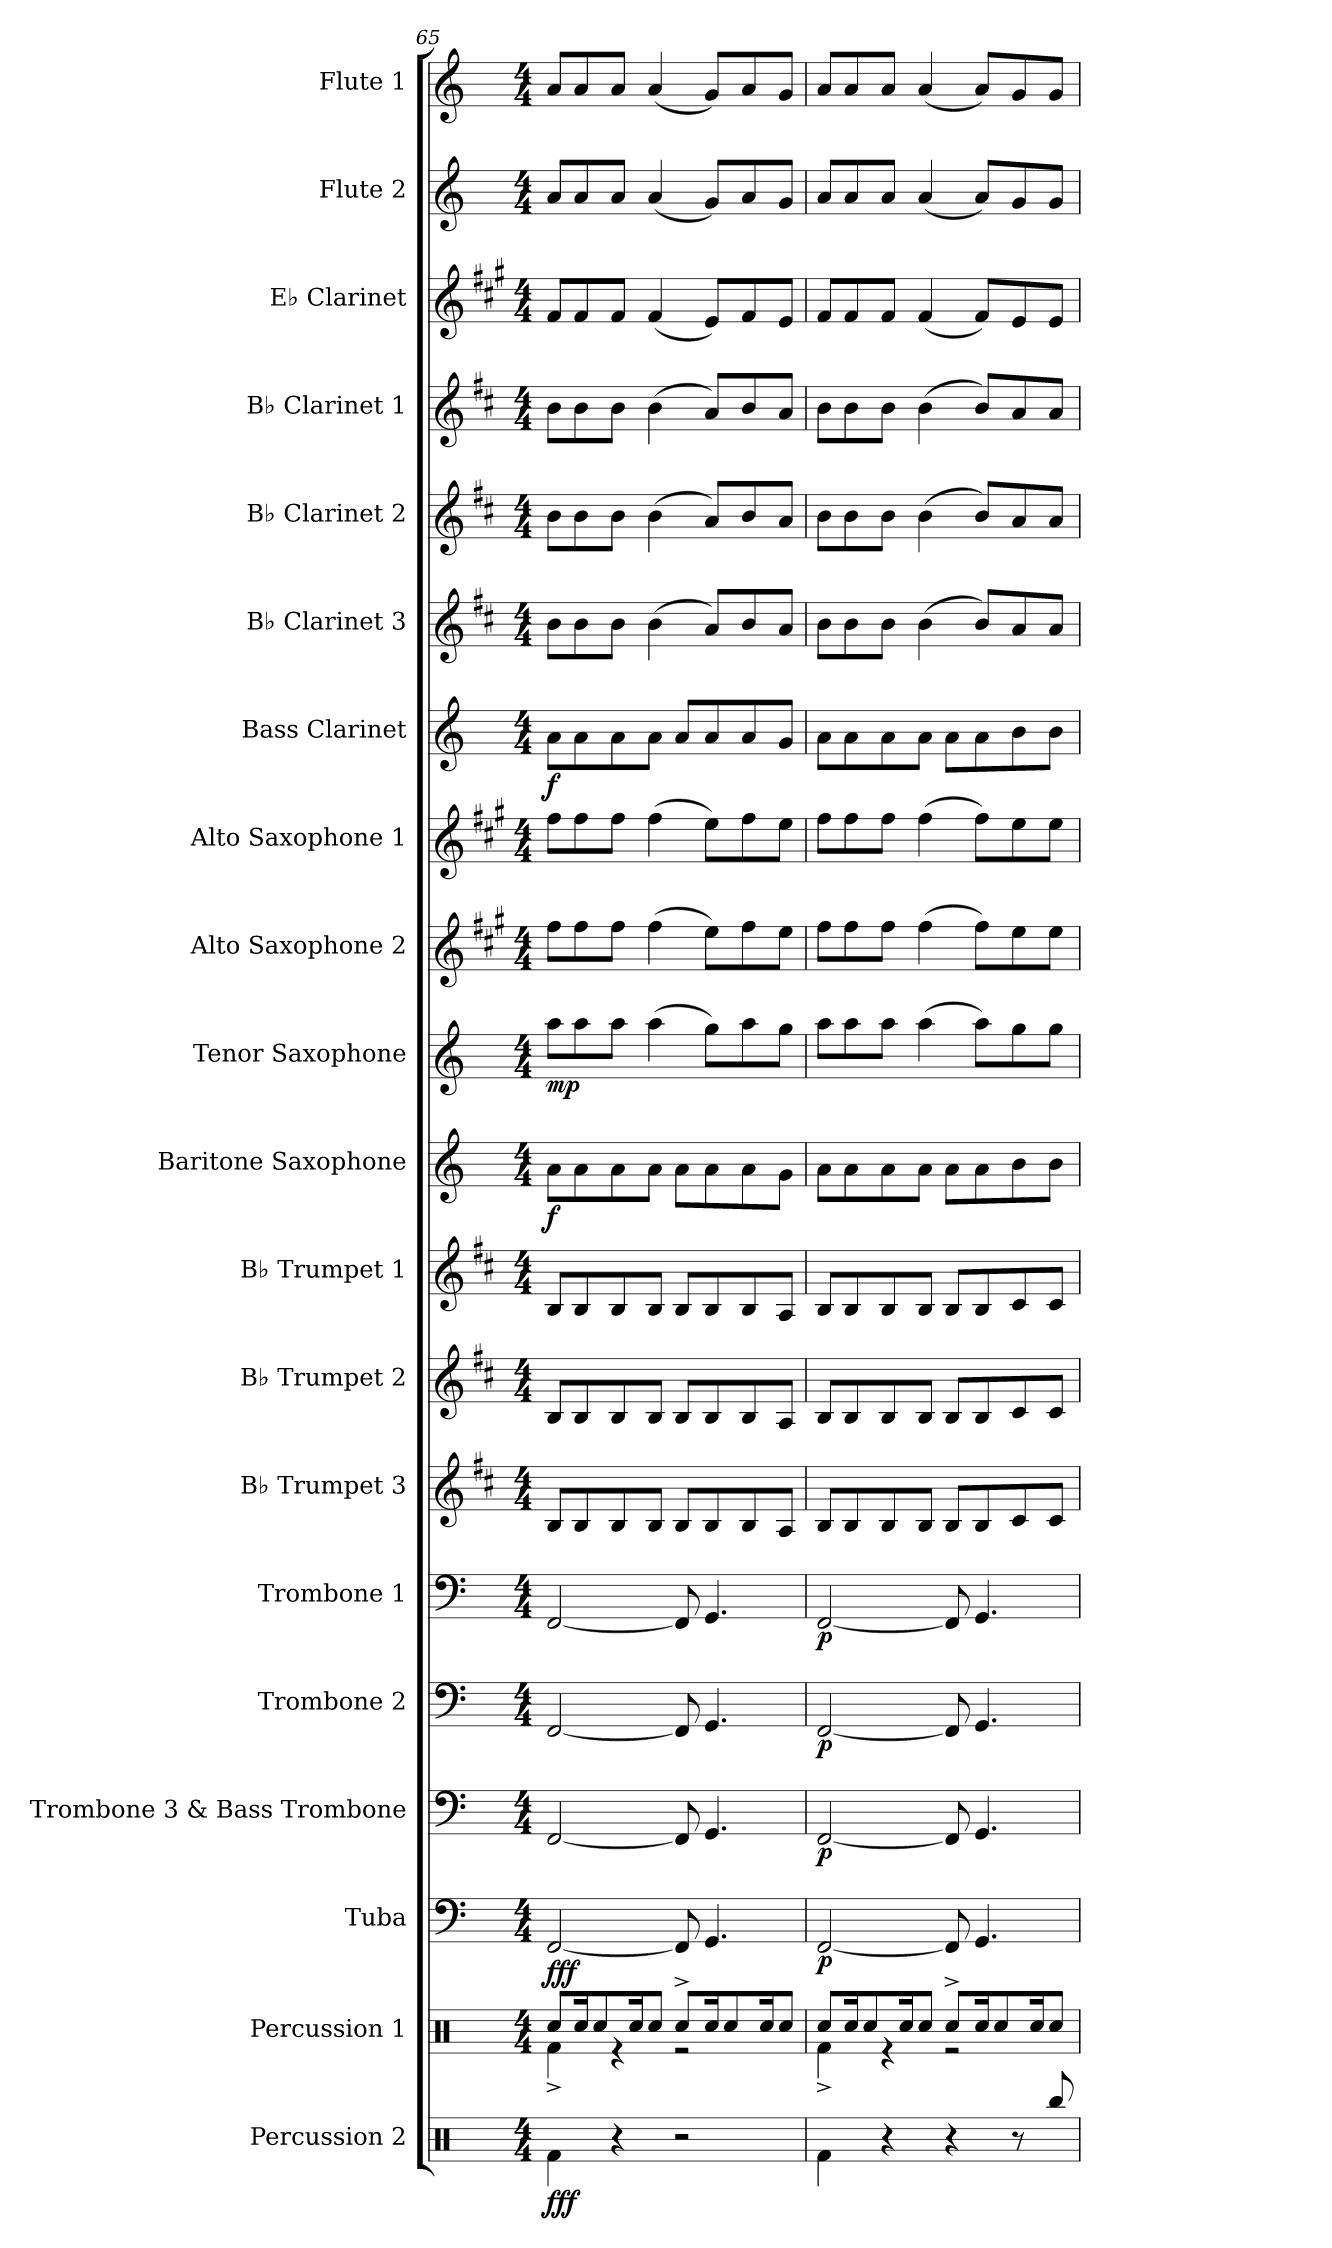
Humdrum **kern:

**kern	**dynam	**kern	**dynam	**kern	**dynam	**kern	**dynam	**kern	**dynam	**kern	**dynam	**kern	**kern	**kern	**kern	**dynam	**kern	**dynam	**kern	**kern	**kern	**dynam	**kern	**kern	**kern	**kern	**kern	**kern
*part20	*part20	*part19	*part19	*part18	*part18	*part17	*part17	*part16	*part16	*part15	*part15	*part14	*part13	*part12	*part11	*part11	*part10	*part10	*part9	*part8	*part7	*part7	*part6	*part5	*part4	*part3	*part2	*part1
*staff20	*staff20	*staff19	*staff19	*staff18	*staff18	*staff17	*staff17	*staff16	*staff16	*staff15	*staff15	*staff14	*staff13	*staff12	*staff11	*staff11	*staff10	*staff10	*staff9	*staff8	*staff7	*staff7	*staff6	*staff5	*staff4	*staff3	*staff2	*staff1
*I"Percussion 2	*	*I"Percussion 1	*	*I"Tuba	*	*I"Trombone 3 &amp; Bass Trombone	*	*I"Trombone 2	*	*I"Trombone 1	*	*I"B♭ Trumpet 3	*I"B♭ Trumpet 2	*I"B♭ Trumpet 1	*I"Baritone Saxophone	*	*I"Tenor Saxophone	*	*I"Alto Saxophone 2	*I"Alto Saxophone 1	*I"Bass Clarinet	*	*I"B♭ Clarinet 3	*I"B♭ Clarinet 2	*I"B♭ Clarinet 1	*I"E♭ Clarinet	*I"Flute 2	*I"Flute 1
*I'Perc. 2	*	*I'Perc. 1	*	*I'Tba.	*	*I'Tbn. 3 B. Tbn.	*	*I'Tbn. 2	*	*I'Tbn. 1	*	*I'B♭ Tpt. 3	*I'B♭ Tpt. 2	*I'B♭ Tpt. 1	*I'Bar. Sax.	*	*I'T. Sax.	*	*I'A. Sax. 2	*I'A. Sax. 1	*I'B. Cl.	*	*I'B♭ Cl. 3	*I'B♭ Cl. 2	*I'B♭ Cl. 1	*I'E♭ Cl.	*I'Fl. 2	*I'Fl. 1
*clefX	*	*clefX	*	*clefF4	*	*clefF4	*	*clefF4	*	*clefF4	*	*clefG2	*clefG2	*clefG2	*clefG2	*	*clefG2	*	*clefG2	*clefG2	*clefG2	*	*clefG2	*clefG2	*clefG2	*clefG2	*clefG2	*clefG2
*	*	*	*	*	*	*	*	*	*	*	*	*ITrd1c2	*ITrd1c2	*ITrd1c2	*ITrd12c21	*	*ITrd8c14	*	*ITrd5c9	*ITrd5c9	*ITrd8c14	*	*ITrd1c2	*ITrd1c2	*ITrd1c2	*ITrd-2c-3	*	*
*k[]	*	*k[]	*	*k[]	*	*k[]	*	*k[]	*	*k[]	*	*k[]	*k[]	*k[]	*k[]	*	*k[]	*	*k[]	*k[]	*k[]	*	*k[]	*k[]	*k[]	*k[]	*k[]	*k[]
*M4/4	*	*M4/4	*	*M4/4	*	*M4/4	*	*M4/4	*	*M4/4	*	*M4/4	*M4/4	*M4/4	*M4/4	*	*M4/4	*	*M4/4	*M4/4	*M4/4	*	*M4/4	*M4/4	*M4/4	*M4/4	*M4/4	*M4/4
=65	=65	=65	=65	=65	=65	=65	=65	=65	=65	=65	=65	=65	=65	=65	=65	=65	=65	=65	=65	=65	=65	=65	=65	=65	=65	=65	=65	=65
*	*	*^	*	*	*	*	*	*	*	*	*	*	*	*	*	*	*	*	*	*	*	*	*	*	*	*	*	*
!	!LO:DY:b	!	!	!LO:DY:a	!	!	!	!	!	!	!	!	!	!	!	!	!LO:DY:b	!	!LO:DY:b	!	!	!	!LO:DY:b	!	!	!	!	!	!
4Rf\	fff	8Rcc/L	4Rf^\	fff	[2FF/	.	[2FF/	.	[2FF/	.	[2FF/	.	8A/L	8A/L	8A/L	8A\L	f	8a\L	mp	8a\L	8a\L	8A\L	f	8a\L	8a\L	8a\L	8a/L	8a/L	8a/L
.	.	16Rcc/K	.	.	.	.	.	.	.	.	.	.	8A/	8A/	8A/	8A\	.	8a\	.	8a\	8a\	8A\	.	8a\	8a\	8a\	8a/	8a/	8a/
.	.	8Rcc/	.	.	.	.	.	.	.	.	.	.	.	.	.	.	.	.	.	.	.	.	.	.	.	.	.	.	.
4r	.	.	4r	.	.	.	.	.	.	.	.	.	8A/	8A/	8A/	8A\	.	8a\J	.	8a\J	8a\J	8A\	.	8a\J	8a\J	8a\J	8a/J	8a/J	8a/J
.	.	16Rcc/K	.	.	.	.	.	.	.	.	.	.	.	.	.	.	.	.	.	.	.	.	.	.	.	.	.	.	.
.	.	8Rcc/J	.	.	.	.	.	.	.	.	.	.	8A/J	8A/J	8A/J	8A\J	.	(4a\	.	(4a\	(4a\	8A\J	.	(4a\	(4a\	(4a\	(4a/	(4a/	(4a/
2r	.	8Rcc^/L	2r	.	8FF/]	.	8FF/]	.	8FF/]	.	8FF/]	.	8A/L	8A/L	8A/L	8A\L	.	.	.	.	.	8A/L	.	.	.	.	.	.	.
.	.	16Rcc/K	.	.	4.GG/	.	4.GG/	.	4.GG/	.	4.GG/	.	8A/	8A/	8A/	8A\	.	8g\L)	.	8g\L)	8g\L)	8A/	.	8g/L)	8g/L)	8g/L)	8g/L)	8g/L)	8g/L)
.	.	8Rcc/	.	.	.	.	.	.	.	.	.	.	.	.	.	.	.	.	.	.	.	.	.	.	.	.	.	.	.
.	.	.	.	.	.	.	.	.	.	.	.	.	8A/	8A/	8A/	8A\	.	8a\	.	8a\	8a\	8A/	.	8a/	8a/	8a/	8a/	8a/	8a/
.	.	16Rcc/K	.	.	.	.	.	.	.	.	.	.	.	.	.	.	.	.	.	.	.	.	.	.	.	.	.	.	.
.	.	8Rcc/J	.	.	.	.	.	.	.	.	.	.	8G/J	8G/J	8G/J	8G\J	.	8g\J	.	8g\J	8g\J	8G/J	.	8g/J	8g/J	8g/J	8g/J	8g/J	8g/J
=66	=66	=66	=66	=66	=66	=66	=66	=66	=66	=66	=66	=66	=66	=66	=66	=66	=66	=66	=66	=66	=66	=66	=66	=66	=66	=66	=66	=66	=66
!	!	!	!	!	!	!LO:DY:b	!	!LO:DY:b	!	!LO:DY:b	!	!LO:DY:b	!	!	!	!	!	!	!	!	!	!	!	!	!	!	!	!	!
4Rf\	.	8Rcc/L	4Rf^\	.	[2FF/	p	[2FF/	p	[2FF/	p	[2FF/	p	8A/L	8A/L	8A/L	8A\L	.	8a\L	.	8a\L	8a\L	8A\L	.	8a\L	8a\L	8a\L	8a/L	8a/L	8a/L
.	.	16Rcc/K	.	.	.	.	.	.	.	.	.	.	8A/	8A/	8A/	8A\	.	8a\	.	8a\	8a\	8A\	.	8a\	8a\	8a\	8a/	8a/	8a/
.	.	8Rcc/	.	.	.	.	.	.	.	.	.	.	.	.	.	.	.	.	.	.	.	.	.	.	.	.	.	.	.
4r	.	.	4r	.	.	.	.	.	.	.	.	.	8A/	8A/	8A/	8A\	.	8a\J	.	8a\J	8a\J	8A\	.	8a\J	8a\J	8a\J	8a/J	8a/J	8a/J
.	.	16Rcc/K	.	.	.	.	.	.	.	.	.	.	.	.	.	.	.	.	.	.	.	.	.	.	.	.	.	.	.
.	.	8Rcc/J	.	.	.	.	.	.	.	.	.	.	8A/J	8A/J	8A/J	8A\J	.	(4a\	.	(4a\	(4a\	8A\J	.	(4a\	(4a\	(4a\	(4a/	(4a/	(4a/
4r	.	8Rcc^/L	2r	.	8FF/]	.	8FF/]	.	8FF/]	.	8FF/]	.	8A/L	8A/L	8A/L	8A\L	.	.	.	.	.	8A\L	.	.	.	.	.	.	.
.	.	16Rcc/K	.	.	4.GG/	.	4.GG/	.	4.GG/	.	4.GG/	.	8A/	8A/	8A/	8A\	.	8a\L)	.	8a\L)	8a\L)	8A\	.	8a/L)	8a/L)	8a/L)	8a/L)	8a/L)	8a/L)
.	.	8Rcc/	.	.	.	.	.	.	.	.	.	.	.	.	.	.	.	.	.	.	.	.	.	.	.	.	.	.	.
8r	.	.	.	.	.	.	.	.	.	.	.	.	8B/	8B/	8B/	8B\	.	8g\	.	8g\	8g\	8B\	.	8g/	8g/	8g/	8g/	8g/	8g/
.	.	16Rcc/K	.	.	.	.	.	.	.	.	.	.	.	.	.	.	.	.	.	.	.	.	.	.	.	.	.	.	.
8Rbb/	.	8Rcc/J	.	.	.	.	.	.	.	.	.	.	8B/J	8B/J	8B/J	8B\J	.	8g\J	.	8g\J	8g\J	8B\J	.	8g/J	8g/J	8g/J	8g/J	8g/J	8g/J
*	*	*v	*v	*	*	*	*	*	*	*	*	*	*	*	*	*	*	*	*	*	*	*	*	*	*	*	*	*	*
=	=	=	=	=	=	=	=	=	=	=	=	=	=	=	=	=	=	=	=	=	=	=	=	=	=	=	=	=
*-	*-	*-	*-	*-	*-	*-	*-	*-	*-	*-	*-	*-	*-	*-	*-	*-	*-	*-	*-	*-	*-	*-	*-	*-	*-	*-	*-	*-
